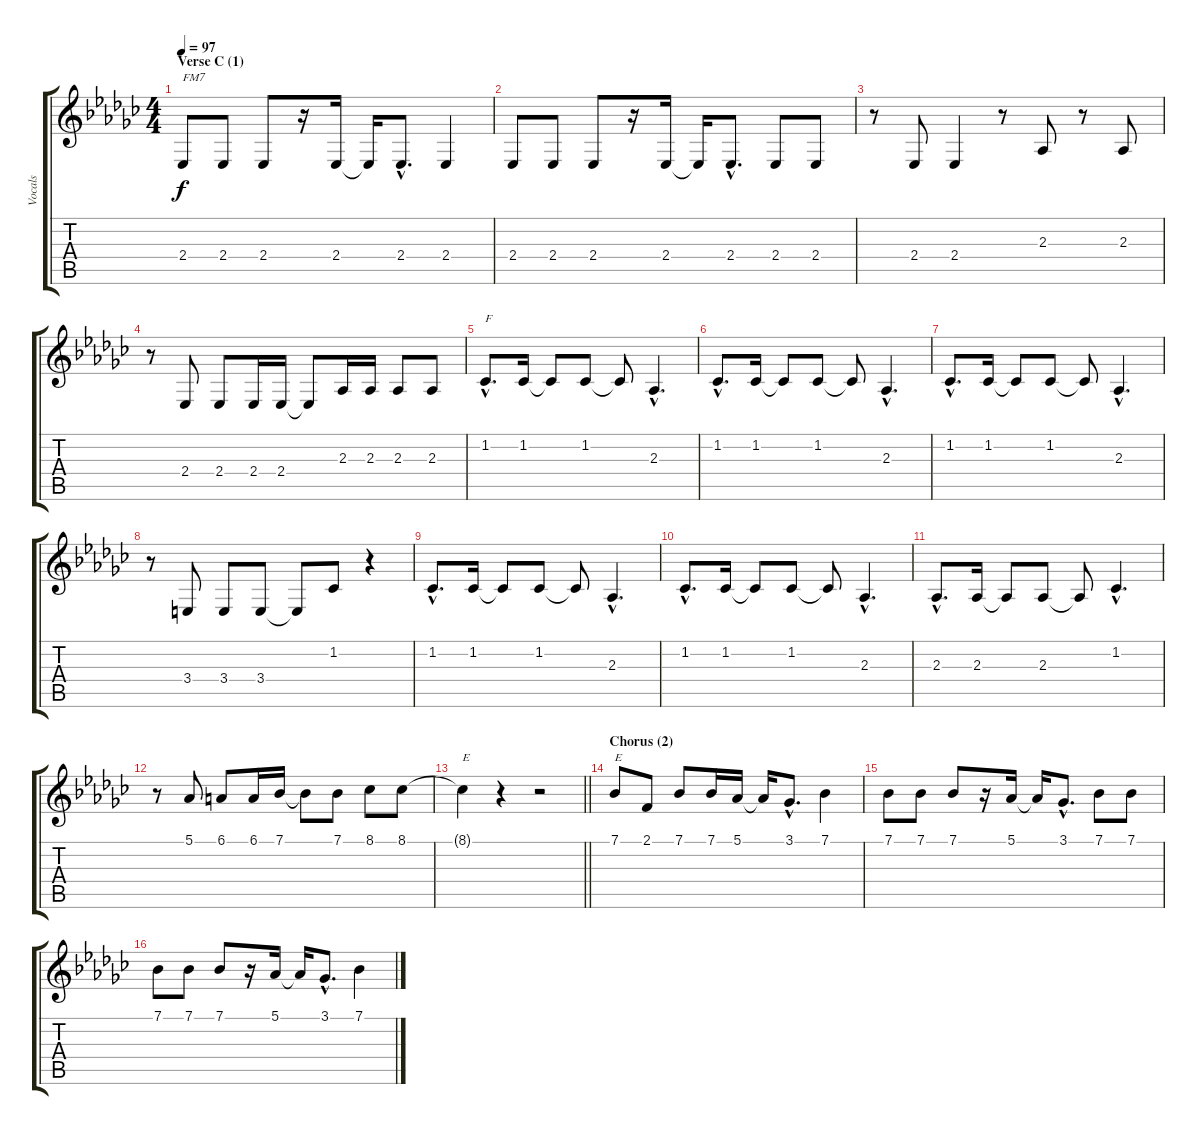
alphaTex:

\track ("Vocals" "Vocals") {instrument sopranosax}
\staff {score tabs}
\tuning (Eb4 Bb3 Gb3 Db3 Ab2 Eb2) {hide}
\ts (4 4)
\section ("" "Verse C (1)")
\tempo 97
\clef g2
\ks ebminor
2.4.8{txt "FM7" dy f} 2.4.8 2.4.8 r.16 2.4.16 2.4{t}.16 2.4{hac}.8{d} 2.4.4 |
2.4.8 2.4.8 2.4.8 r.16 2.4.16 2.4{t}.16 2.4{hac}.8{d} 2.4.8 2.4.8 |
r.8 2.4.8 2.4.4 r.8 2.3.8 r.8 2.3.8 |
r.8 2.4.8 2.4.8 2.4.16 2.4.16 2.4{t}.8 2.3.16 2.3.16 2.3.8 2.3.8 |
1.2{hac}.8{d txt "F"} 1.2.16 1.2{t}.8 1.2.8 1.2{t}.8 2.3{hac}.4{d} |
1.2{hac}.8{d} 1.2.16 1.2{t}.8 1.2.8 1.2{t}.8 2.3{hac}.4{d} |
1.2{hac}.8{d} 1.2.16 1.2{t}.8 1.2.8 1.2{t}.8 2.3{hac}.4{d} |
r.8 3.4.8 3.4.8 3.4.8 3.4{t}.8 1.2.8 r.4 |
1.2{hac}.8{d} 1.2.16 1.2{t}.8 1.2.8 1.2{t}.8 2.3{hac}.4{d} |
1.2{hac}.8{d} 1.2.16 1.2{t}.8 1.2.8 1.2{t}.8 2.3{hac}.4{d} |
2.3{hac}.8{d} 2.3.16 2.3{t}.8 2.3.8 2.3{t}.8 1.2{hac}.4{d} |
r.8 5.1.8 6.1.8 6.1.16 7.1.16 7.1{t}.8 7.1.8 8.1.8 8.1.8 |
\barLineRight lightlight
8.1{t}.4{txt "E"} r.4 r.2 |
\section ("" "Chorus (2)")
7.1.8{txt "E"} 2.1.8 7.1.8 7.1.16 5.1.16 5.1{t}.16 3.1{hac}.8{d} 7.1.4 |
7.1.8 7.1.8 7.1.8 r.16 5.1.16 5.1{t}.16 3.1{hac}.8{d} 7.1.8 7.1.8 |
7.1.8 7.1.8 7.1.8 r.16 5.1.16 5.1{t}.16 3.1{hac}.8{d} 7.1.4
